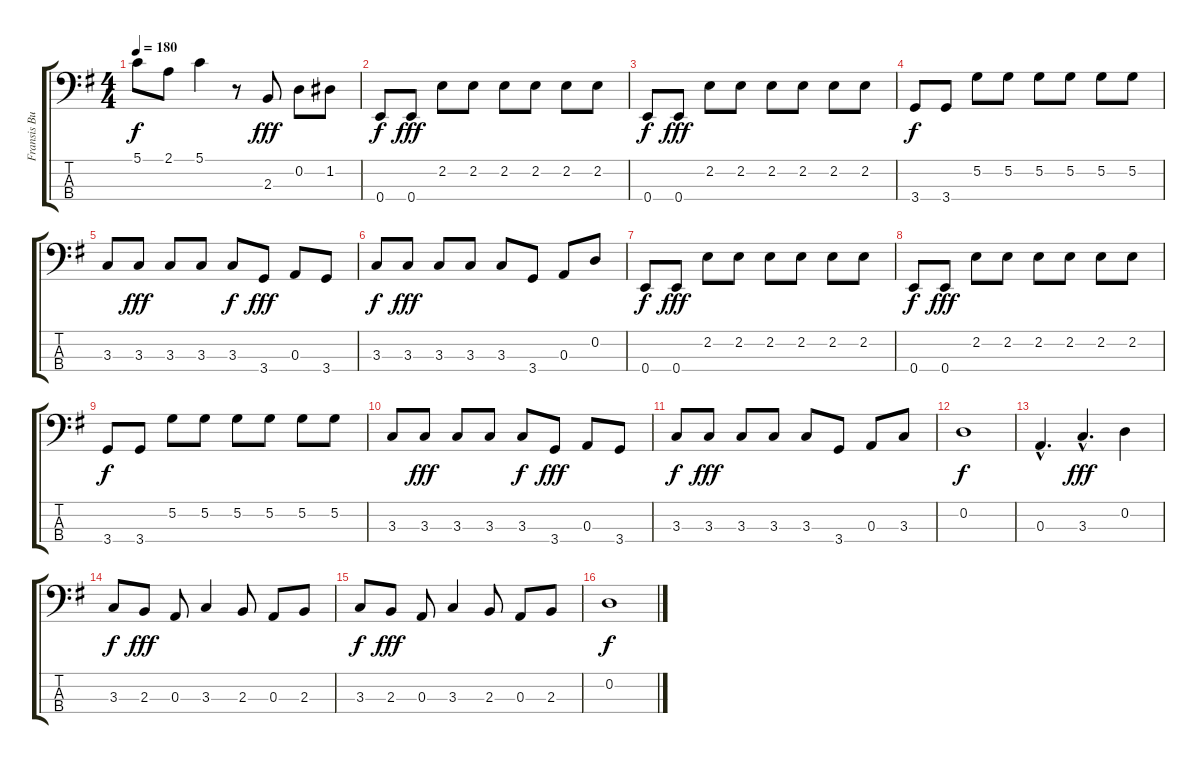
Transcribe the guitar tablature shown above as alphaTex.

\track ("Fransis Bucholz" "Fransis Bu") {instrument electricbasspick}
\staff {score tabs}
\tuning (G2 D2 A1 E1) {hide}
\ts (4 4)
\tempo 180
\clef f4
\ks eminor
5.1.8{dy f} 2.1.8 5.1.4 r.8 2.3.8{dy fff} 0.2.8 1.2.8 |
0.4.8{dy f} 0.4.8{dy fff} 2.2.8 2.2.8 2.2.8 2.2.8 2.2.8 2.2.8 |
0.4.8{dy f} 0.4.8{dy fff} 2.2.8 2.2.8 2.2.8 2.2.8 2.2.8 2.2.8 |
3.4.8{dy f} 3.4.8 5.2.8 5.2.8 5.2.8 5.2.8 5.2.8 5.2.8 |
3.3.8 3.3.8{dy fff} 3.3.8 3.3.8 3.3.8{dy f} 3.4.8{dy fff} 0.3.8 3.4.8 |
3.3.8{dy f} 3.3.8{dy fff} 3.3.8 3.3.8 3.3.8 3.4.8 0.3.8 0.2.8 |
0.4.8{dy f} 0.4.8{dy fff} 2.2.8 2.2.8 2.2.8 2.2.8 2.2.8 2.2.8 |
0.4.8{dy f} 0.4.8{dy fff} 2.2.8 2.2.8 2.2.8 2.2.8 2.2.8 2.2.8 |
3.4.8{dy f} 3.4.8 5.2.8 5.2.8 5.2.8 5.2.8 5.2.8 5.2.8 |
3.3.8 3.3.8{dy fff} 3.3.8 3.3.8 3.3.8{dy f} 3.4.8{dy fff} 0.3.8 3.4.8 |
3.3.8{dy f} 3.3.8{dy fff} 3.3.8 3.3.8 3.3.8 3.4.8 0.3.8 3.3.8 |
0.2.1{dy f} |
0.3{hac}.4{d} 3.3{hac}.4{d dy fff} 0.2.4 |
3.3.8{dy f} 2.3.8{dy fff} 0.3.8 3.3.4 2.3.8 0.3.8 2.3.8 |
3.3.8{dy f} 2.3.8{dy fff} 0.3.8 3.3.4 2.3.8 0.3.8 2.3.8 |
0.2.1{dy f}
